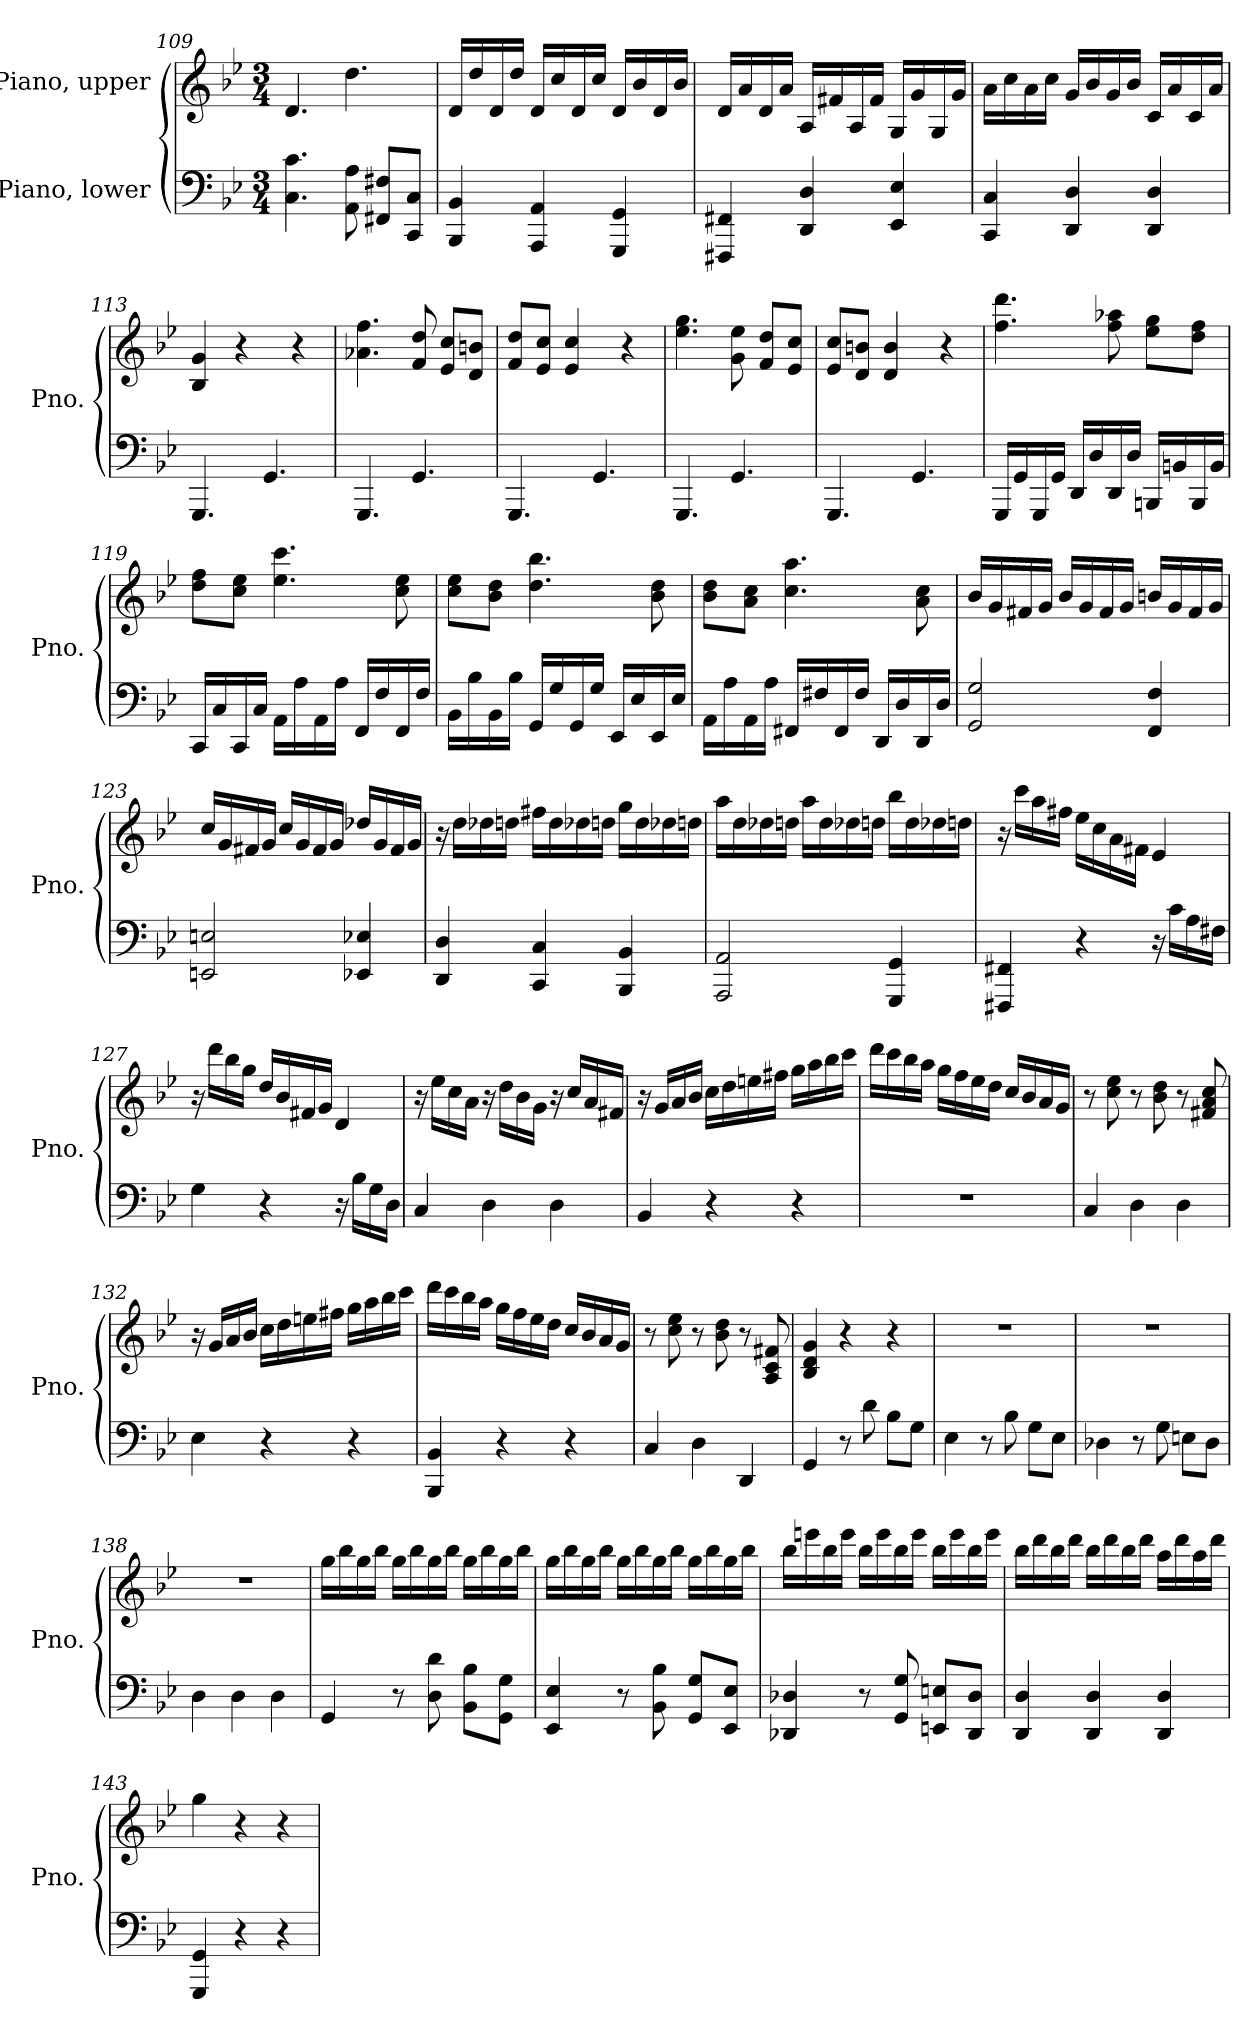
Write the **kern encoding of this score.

**kern	**kern
*part2	*part1
*staff2	*staff1
*I"Piano, lower	*I"Piano, upper
*I'Pno.	*I'Pno.
!!LO:PB:g=z
*clefF4	*clefG2
*k[b-e-]	*k[b-e-]
*M3/4	*M3/4
=109	=109
4.C\ 4.c\	4.d/
8AA\ 8A\	4.dd\
8FF#X/ 8F#X/L	.
8CC/ 8C/J	.
=110	=110
4BBB-/ 4BB-/	16d/LL
.	16dd/
.	16d/
.	16dd/JJ
4AAA/ 4AA/	16d/LL
.	16cc/
.	16d/
.	16cc/JJ
4GGG/ 4GG/	16d/LL
.	16b-/
.	16d/
.	16b-/JJ
=111	=111
4FFF#X/ 4FF#X/	16d/LL
.	16a/
.	16d/
.	16a/JJ
4DD/ 4D/	16A/LL
.	16f#X/
.	16A/
.	16f#/JJ
4EE-/ 4E-/	16G/LL
.	16g/
.	16G/
.	16g/JJ
=112	=112
4CC/ 4C/	16a\LL
.	16cc\
.	16a\
.	16cc\JJ
4DD/ 4D/	16g/LL
.	16b-/
.	16g/
.	16b-/JJ
4DD/ 4D/	16c/LL
.	16a/
.	16c/
.	16a/JJ
!!LO:LB:g=z
=113	=113
4.GGG/	4B-/ 4g/
.	4r
4.GG/	.
.	4r
=114	=114
4.GGG/	4.a-X\ 4.ff\
4.GG/	8f/ 8dd/
.	8e-/ 8cc/L
.	8d/ 8bn/J
=115	=115
4.GGG/	8f/ 8dd/L
.	8e-/ 8cc/J
.	4e-/ 4cc/
4.GG/	.
.	4r
=116	=116
4.GGG/	4.ee-\ 4.gg\
4.GG/	8g\ 8ee-\
.	8f/ 8dd/L
.	8e-/ 8cc/J
=117	=117
4.GGG/	8e-/ 8cc/L
.	8d/ 8bn/J
.	4d/ 4b/
4.GG/	.
.	4r
=118	=118
16GGG/LL	4.ff\ 4.ddd\
16GG/	.
16GGG/	.
16GG/JJ	.
16DD/LL	.
16D/	.
16DD/	8ff\ 8aa-X\
16D/JJ	.
16BBBn/LL	8ee-\ 8gg\L
16BBn/	.
16BBB/	8dd\ 8ff\J
16BB/JJ	.
!!LO:LB:g=z
=119	=119
16CC/LL	8dd\ 8ff\L
16C/	.
16CC/	8cc\ 8ee-\J
16C/JJ	.
16AA\LL	4.ee-\ 4.ccc\
16A\	.
16AA\	.
16A\JJ	.
16FF/LL	.
16F/	.
16FF/	8cc\ 8ee-\
16F/JJ	.
=120	=120
16BB-\LL	8cc\ 8ee-\L
16B-\	.
16BB-\	8b-\ 8dd\J
16B-\JJ	.
16GG/LL	4.dd\ 4.bb-\
16G/	.
16GG/	.
16G/JJ	.
16EE-/LL	.
16E-/	.
16EE-/	8b-\ 8dd\
16E-/JJ	.
=121	=121
16AA\LL	8b-\ 8dd\L
16A\	.
16AA\	8a\ 8cc\J
16A\JJ	.
16FF#X/LL	4.cc\ 4.aa\
16F#X/	.
16FF#/	.
16F#/JJ	.
16DD/LL	.
16D/	.
16DD/	8a\ 8cc\
16D/JJ	.
!!LO:LB:g=z
=122	=122
2GG/ 2G/	16b-/LL
.	16g/
.	16f#X/
.	16g/JJ
.	16b-/LL
.	16g/
.	16f#/
.	16g/JJ
4FF/ 4F/	16bn/LL
.	16g/
.	16f#/
.	16g/JJ
=123	=123
2EEn/ 2En/	16cc/LL
.	16g/
.	16f#X/
.	16g/JJ
.	16cc/LL
.	16g/
.	16f#/
.	16g/JJ
4EE-X/ 4E-X/	16dd-X/LL
.	16g/
.	16f#/
.	16g/JJ
=124	=124
4DD/ 4D/	16r
.	16dd\LL
.	16dd-X\
.	16ddn\JJ
4CC/ 4C/	16ff#X\LL
.	16dd\
.	16dd-X\
.	16ddn\JJ
4BBB-/ 4BB-/	16gg\LL
.	16dd\
.	16dd-X\
.	16ddn\JJ
!!LO:LB:g=z
=125	=125
2AAA/ 2AA/	16aa\LL
.	16dd\
.	16dd-X\
.	16ddn\JJ
.	16aa\LL
.	16dd\
.	16dd-X\
.	16ddn\JJ
4GGG/ 4GG/	16bb-\LL
.	16dd\
.	16dd-X\
.	16ddn\JJ
=126	=126
4FFF#X/ 4FF#X/	16r
.	16ccc\LL
.	16aa\
.	16ff#X\JJ
4r	16ee-\LL
.	16cc\
.	16a\
.	16f#X\JJ
16r	4e-/
16c\LL	.
16A\	.
16F#X\JJ	.
!!LO:LB:g=z
=127	=127
4G\	16r
.	16ddd\LL
.	16bb-\
.	16gg\JJ
4r	16dd/LL
.	16b-/
.	16f#X/
.	16g/JJ
16r	4d/
16B-\LL	.
16G\	.
16D\JJ	.
=128	=128
4C/	16r
.	16ee-\LL
.	16cc\
.	16a\JJ
4D\	16r
.	16dd\LL
.	16b-\
.	16g\JJ
4D\	16r
.	16cc/LL
.	16a/
.	16f#X/JJ
=129	=129
4BB-/	16r
.	16g/LL
.	16a/
.	16b-/JJ
4r	16cc\LL
.	16dd\
.	16een\
.	16ff#X\JJ
4r	16gg\LL
.	16aa\
.	16bb-\
.	16ccc\JJ
!!LO:PB:g=z
=130	=130
2.r	16ddd\LL
.	16ccc\
.	16bb-\
.	16aa\JJ
.	16gg\LL
.	16ff\
.	16ee-\
.	16dd\JJ
.	16cc/LL
.	16b-/
.	16a/
.	16g/JJ
=131	=131
4C/	8r
.	8cc\ 8ee-\
4D\	8r
.	8b-\ 8dd\
4D\	8r
.	8f#X/ 8a/ 8cc/
=132	=132
4E-\	16r
.	16g/LL
.	16a/
.	16b-/JJ
4r	16cc\LL
.	16dd\
.	16een\
.	16ff#X\JJ
4r	16gg\LL
.	16aa\
.	16bb-\
.	16ccc\JJ
!!LO:LB:g=z
=133	=133
4BBB-/ 4BB-/	16ddd\LL
.	16ccc\
.	16bb-\
.	16aa\JJ
4r	16gg\LL
.	16ff\
.	16ee-\
.	16dd\JJ
4r	16cc/LL
.	16b-/
.	16a/
.	16g/JJ
=134	=134
4C/	8r
.	8cc\ 8ee-\
4D\	8r
.	8b-\ 8dd\
4DD/	8r
.	8A/ 8c/ 8f#X/
=135	=135
4GG/	4B-/ 4d/ 4g/
8r	4r
8d\	.
8B-\L	4r
8G\J	.
=136	=136
4E-\	2.r
8r	.
8B-\	.
8G\L	.
8E-\J	.
=137	=137
4D-X\	2.r
8r	.
8G\	.
8En\L	.
8D-\J	.
=138	=138
4D\	2.r
4D\	.
4D\	.
!!LO:LB:g=z
=139	=139
4GG/	16gg\LL
.	16bb-\
.	16gg\
.	16bb-\JJ
8r	16gg\LL
.	16bb-\
8D\ 8d\	16gg\
.	16bb-\JJ
8BB-\ 8B-\L	16gg\LL
.	16bb-\
8GG\ 8G\J	16gg\
.	16bb-\JJ
=140	=140
4EE-/ 4E-/	16gg\LL
.	16bb-\
.	16gg\
.	16bb-\JJ
8r	16gg\LL
.	16bb-\
8BB-\ 8B-\	16gg\
.	16bb-\JJ
8GG/ 8G/L	16gg\LL
.	16bb-\
8EE-/ 8E-/J	16gg\
.	16bb-\JJ
=141	=141
4DD-X/ 4D-X/	16bb-\LL
.	16eeen\
.	16bb-\
.	16eee\JJ
8r	16bb-\LL
.	16eee\
8GG/ 8G/	16bb-\
.	16eee\JJ
8EEn/ 8En/L	16bb-\LL
.	16eee\
8DD-/ 8D-/J	16bb-\
.	16eee\JJ
!!LO:LB:g=z
=142	=142
4DD/ 4D/	16bb-\LL
.	16ddd\
.	16bb-\
.	16ddd\JJ
4DD/ 4D/	16bb-\LL
.	16ddd\
.	16bb-\
.	16ddd\JJ
4DD/ 4D/	16aa\LL
.	16ddd\
.	16aa\
.	16ddd\JJ
=143	=143
4GGG/ 4GG/	4gg\
4r	4r
4r	4r
=	=
*-	*-
